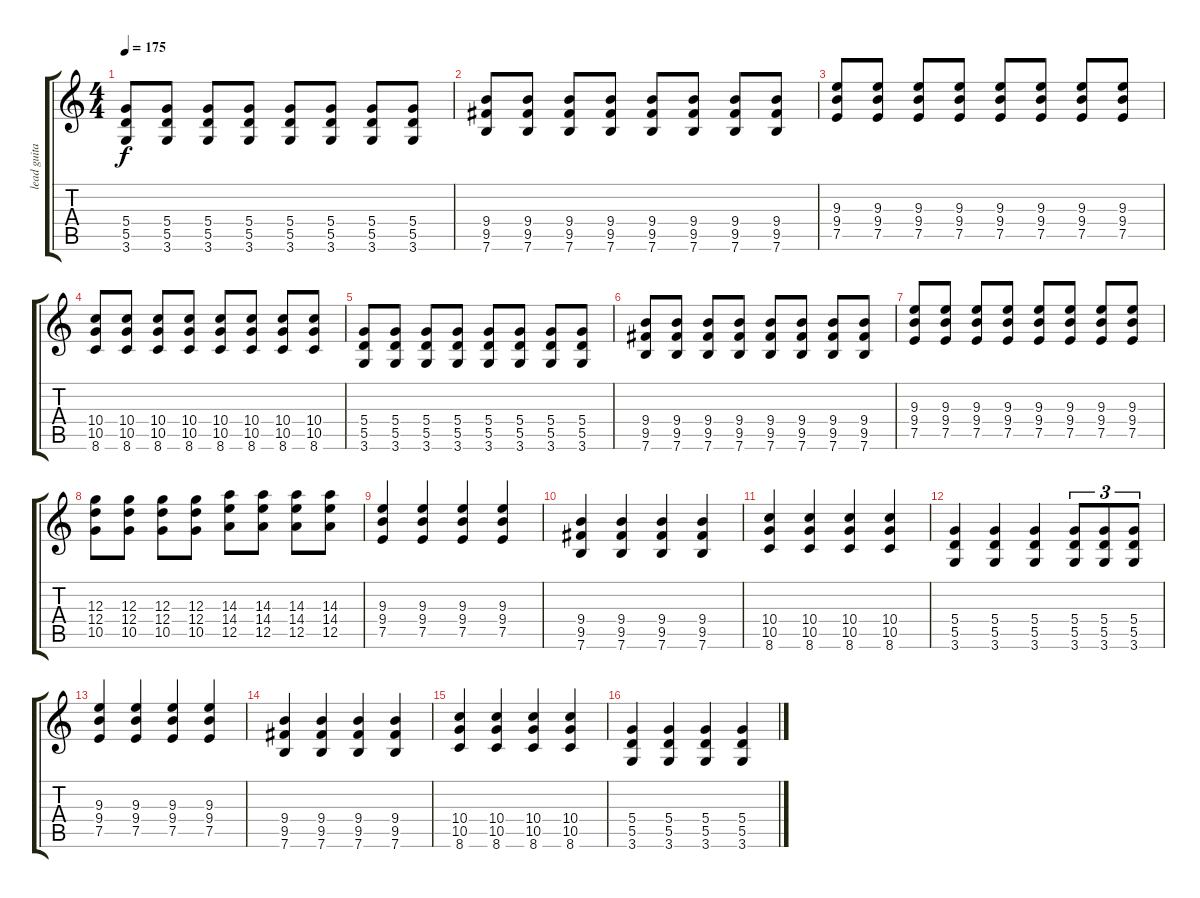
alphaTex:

\track ("lead guitar" "lead guita") {instrument distortionguitar}
\staff {score tabs}
\tuning (E4 B3 G3 D3 A2 E2) {hide}
\ts (4 4)
\tempo 175
\clef g2
\ks c
(5.4 5.5 3.6).8{dy f} (5.4 5.5 3.6).8 (5.4 5.5 3.6).8 (5.4 5.5 3.6).8 (5.4 5.5 3.6).8 (5.4 5.5 3.6).8 (5.4 5.5 3.6).8 (5.4 5.5 3.6).8 |
(9.4 9.5 7.6).8 (9.4 9.5 7.6).8 (9.4 9.5 7.6).8 (9.4 9.5 7.6).8 (9.4 9.5 7.6).8 (9.4 9.5 7.6).8 (9.4 9.5 7.6).8 (9.4 9.5 7.6).8 |
(9.3 9.4 7.5).8 (9.3 9.4 7.5).8 (9.3 9.4 7.5).8 (9.3 9.4 7.5).8 (9.3 9.4 7.5).8 (9.3 9.4 7.5).8 (9.3 9.4 7.5).8 (9.3 9.4 7.5).8 |
(10.4 10.5 8.6).8 (10.4 10.5 8.6).8 (10.4 10.5 8.6).8 (10.4 10.5 8.6).8 (10.4 10.5 8.6).8 (10.4 10.5 8.6).8 (10.4 10.5 8.6).8 (10.4 10.5 8.6).8 |
(5.4 5.5 3.6).8 (5.4 5.5 3.6).8 (5.4 5.5 3.6).8 (5.4 5.5 3.6).8 (5.4 5.5 3.6).8 (5.4 5.5 3.6).8 (5.4 5.5 3.6).8 (5.4 5.5 3.6).8 |
(9.4 9.5 7.6).8 (9.4 9.5 7.6).8 (9.4 9.5 7.6).8 (9.4 9.5 7.6).8 (9.4 9.5 7.6).8 (9.4 9.5 7.6).8 (9.4 9.5 7.6).8 (9.4 9.5 7.6).8 |
(9.3 9.4 7.5).8 (9.3 9.4 7.5).8 (9.3 9.4 7.5).8 (9.3 9.4 7.5).8 (9.3 9.4 7.5).8 (9.3 9.4 7.5).8 (9.3 9.4 7.5).8 (9.3 9.4 7.5).8 |
(12.3 12.4 10.5).8 (12.3 12.4 10.5).8 (12.3 12.4 10.5).8 (12.3 12.4 10.5).8 (14.3 14.4 12.5).8 (14.3 14.4 12.5).8 (14.3 14.4 12.5).8 (14.3 14.4 12.5).8 |
(9.3 9.4 7.5).4 (9.3 9.4 7.5).4 (9.3 9.4 7.5).4 (9.3 9.4 7.5).4 |
(9.4 9.5 7.6).4 (9.4 9.5 7.6).4 (9.4 9.5 7.6).4 (9.4 9.5 7.6).4 |
(10.4 10.5 8.6).4 (10.4 10.5 8.6).4 (10.4 10.5 8.6).4 (10.4 10.5 8.6).4 |
(5.4 5.5 3.6).4 (5.4 5.5 3.6).4 (5.4 5.5 3.6).4 (5.4 5.5 3.6).8{tu (3 2)} (5.4 5.5 3.6).8{tu (3 2)} (5.4 5.5 3.6).8{tu (3 2)} |
(9.3 9.4 7.5).4 (9.3 9.4 7.5).4 (9.3 9.4 7.5).4 (9.3 9.4 7.5).4 |
(9.4 9.5 7.6).4 (9.4 9.5 7.6).4 (9.4 9.5 7.6).4 (9.4 9.5 7.6).4 |
(10.4 10.5 8.6).4 (10.4 10.5 8.6).4 (10.4 10.5 8.6).4 (10.4 10.5 8.6).4 |
(5.4 5.5 3.6).4 (5.4 5.5 3.6).4 (5.4 5.5 3.6).4 (5.4 5.5 3.6).4
